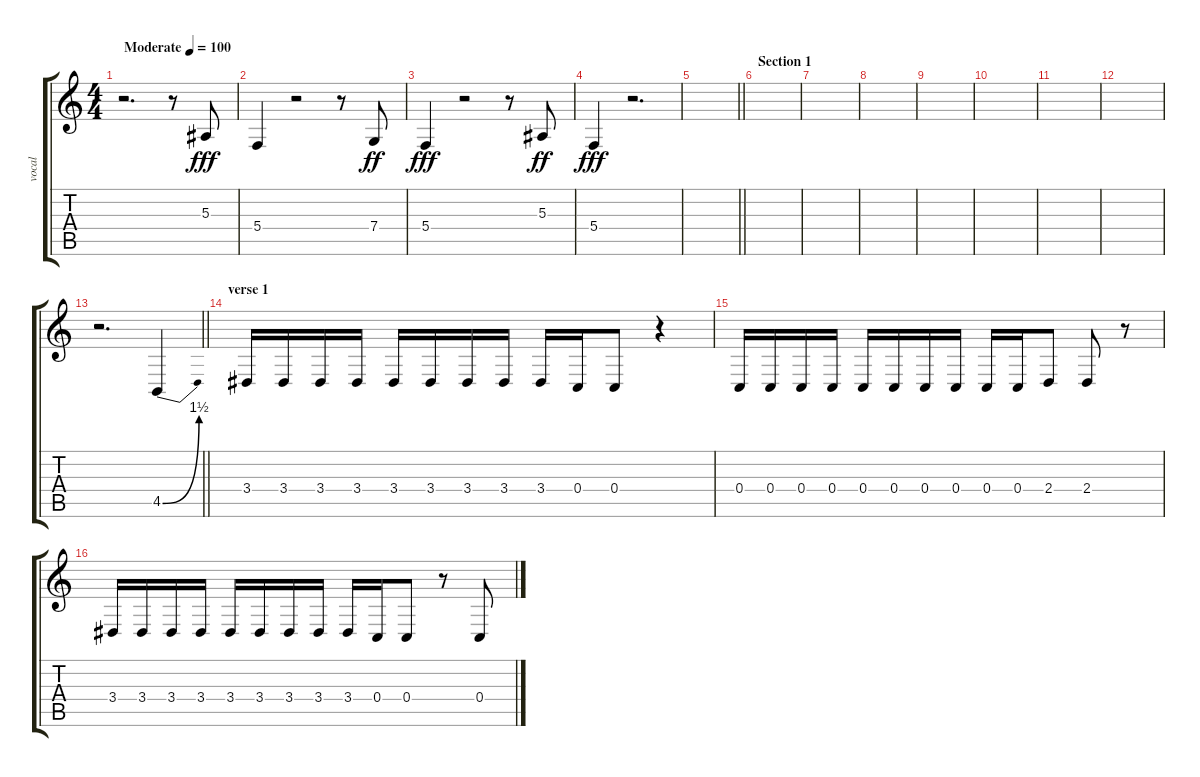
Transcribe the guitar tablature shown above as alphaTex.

\track ("vocal" "vocal") {instrument altosax}
\staff {score tabs}
\tuning (D4 A3 F3 C3 G2 C2) {hide}
\ts (4 4)
\tempo (100 "Moderate")
\clef g2
\ks c
r.2{d dy fff instrument altosax} r.8 5.3.8 |
5.4.4 r.2 r.8 7.4.8{dy ff} |
5.4.4{dy fff} r.2 r.8 5.3.8{dy ff} |
5.4.4{dy fff} r.2{d} |
\barLineRight lightlight
|
\section ("" "Section 1")
|
|
|
|
|
|
|
\barLineRight lightlight
r.2{d} 4.5{be (bend 0 0 60 6)}.4 |
\section ("" "verse 1")
3.4.16 3.4.16 3.4.16 3.4.16 3.4.16 3.4.16 3.4.16 3.4.16 3.4.16 0.4.16 0.4.8 r.4 |
0.4.16 0.4.16 0.4.16 0.4.16 0.4.16 0.4.16 0.4.16 0.4.16 0.4.16 0.4.16 2.4.8 2.4.8 r.8 |
3.4.16 3.4.16 3.4.16 3.4.16 3.4.16 3.4.16 3.4.16 3.4.16 3.4.16 0.4.16 0.4.8 r.8 0.4.8
